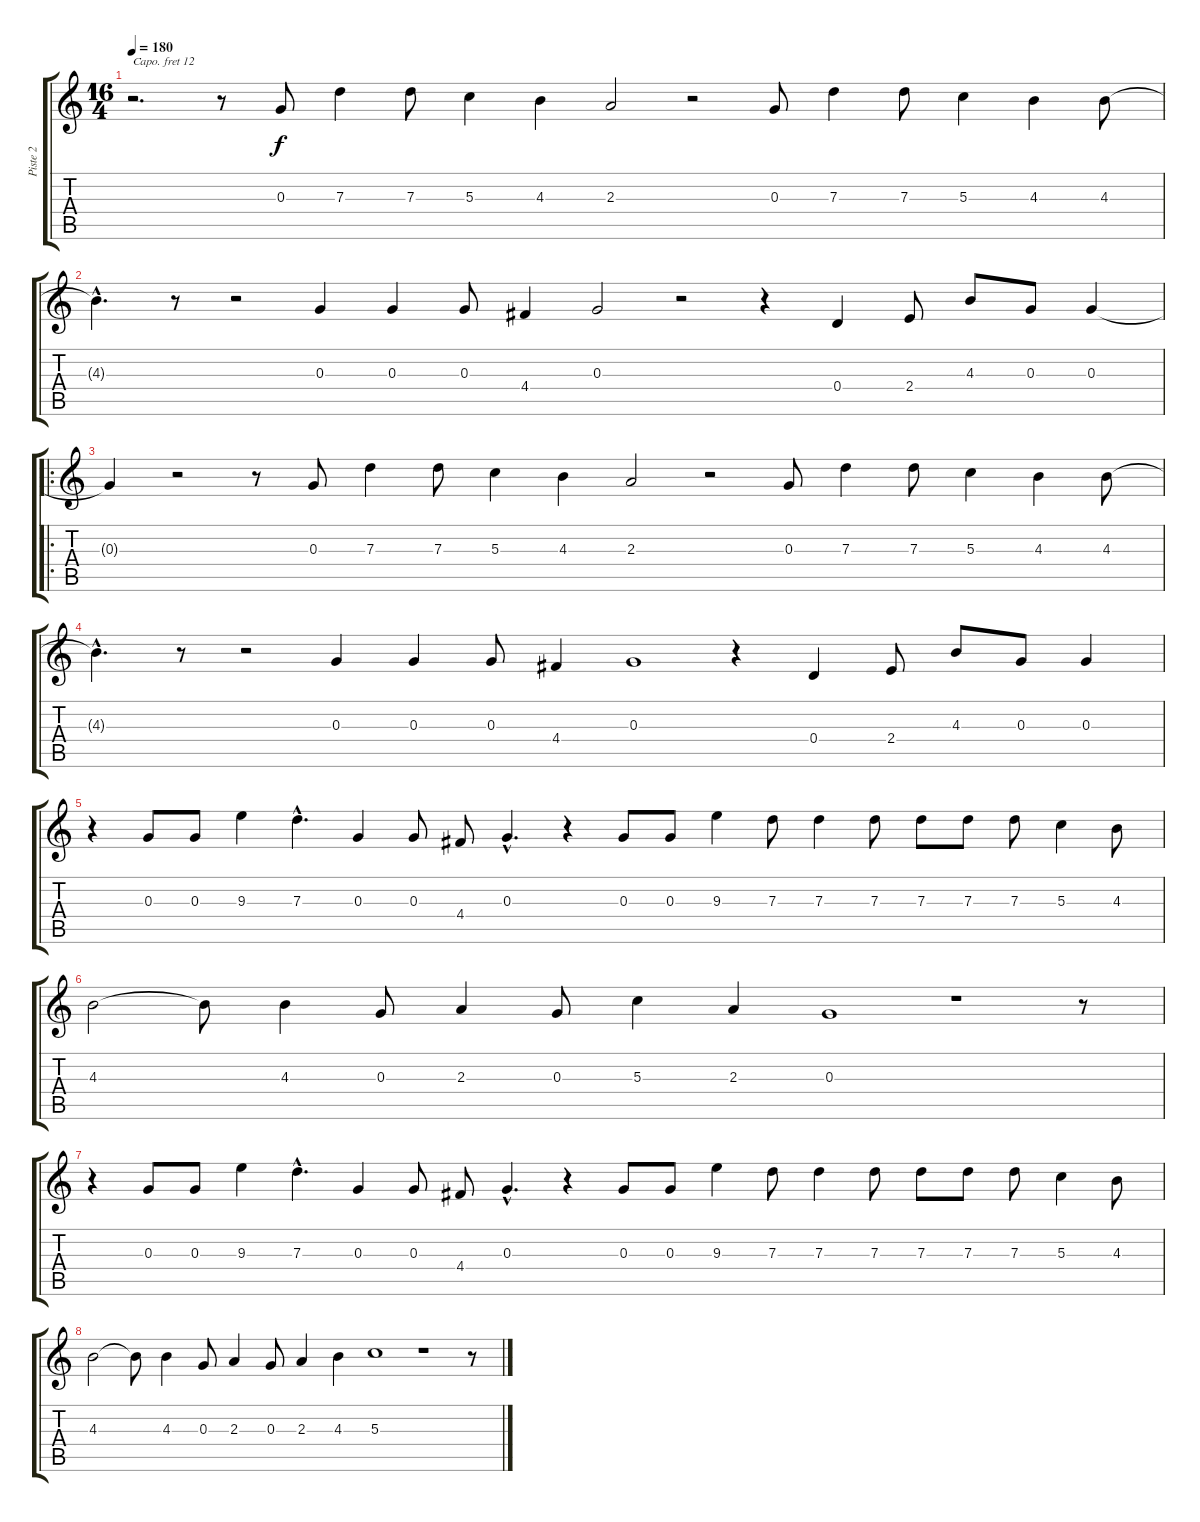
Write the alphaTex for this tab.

\track ("Piste 2" "Piste 2") {instrument drawbarorgan}
\staff {score tabs}
\capo 12
\tuning (E4 B3 G3 D3 A2 E2) {hide}
\ts (16 4)
\tempo 180
\clef g2
\ks c
r.2{d dy f} r.8 0.3.8 7.3.4 7.3.8 5.3.4 4.3.4 2.3.2 r.2 0.3.8 7.3.4 7.3.8 5.3.4 4.3.4 4.3.8 |
4.3{hac t}.4{d} r.8 r.2 0.3.4 0.3.4 0.3.8 4.4.4 0.3.2 r.2 r.4 0.4.4 2.4.8 4.3.8 0.3.8 0.3.4 |
\ro
0.3{t}.4 r.2 r.8 0.3.8 7.3.4 7.3.8 5.3.4 4.3.4 2.3.2 r.2 0.3.8 7.3.4 7.3.8 5.3.4 4.3.4 4.3.8 |
4.3{hac t}.4{d} r.8 r.2 0.3.4 0.3.4 0.3.8 4.4.4 0.3.1 r.4 0.4.4 2.4.8 4.3.8 0.3.8 0.3.4 |
r.4 0.3.8 0.3.8 9.3.4 7.3{hac}.4{d} 0.3.4 0.3.8 4.4.8 0.3{hac}.4{d} r.4 0.3.8 0.3.8 9.3.4 7.3.8 7.3.4 7.3.8 7.3.8 7.3.8 7.3.8 5.3.4 4.3.8 |
4.3.2 4.3{t}.8 4.3.4 0.3.8 2.3.4 0.3.8 5.3.4 2.3.4 0.3.1 r.1 r.8 |
r.4 0.3.8 0.3.8 9.3.4 7.3{hac}.4{d} 0.3.4 0.3.8 4.4.8 0.3{hac}.4{d} r.4 0.3.8 0.3.8 9.3.4 7.3.8 7.3.4 7.3.8 7.3.8 7.3.8 7.3.8 5.3.4 4.3.8 |
4.3.2 4.3{t}.8 4.3.4 0.3.8 2.3.4 0.3.8 2.3.4 4.3.4 5.3.1 r.1 r.8
